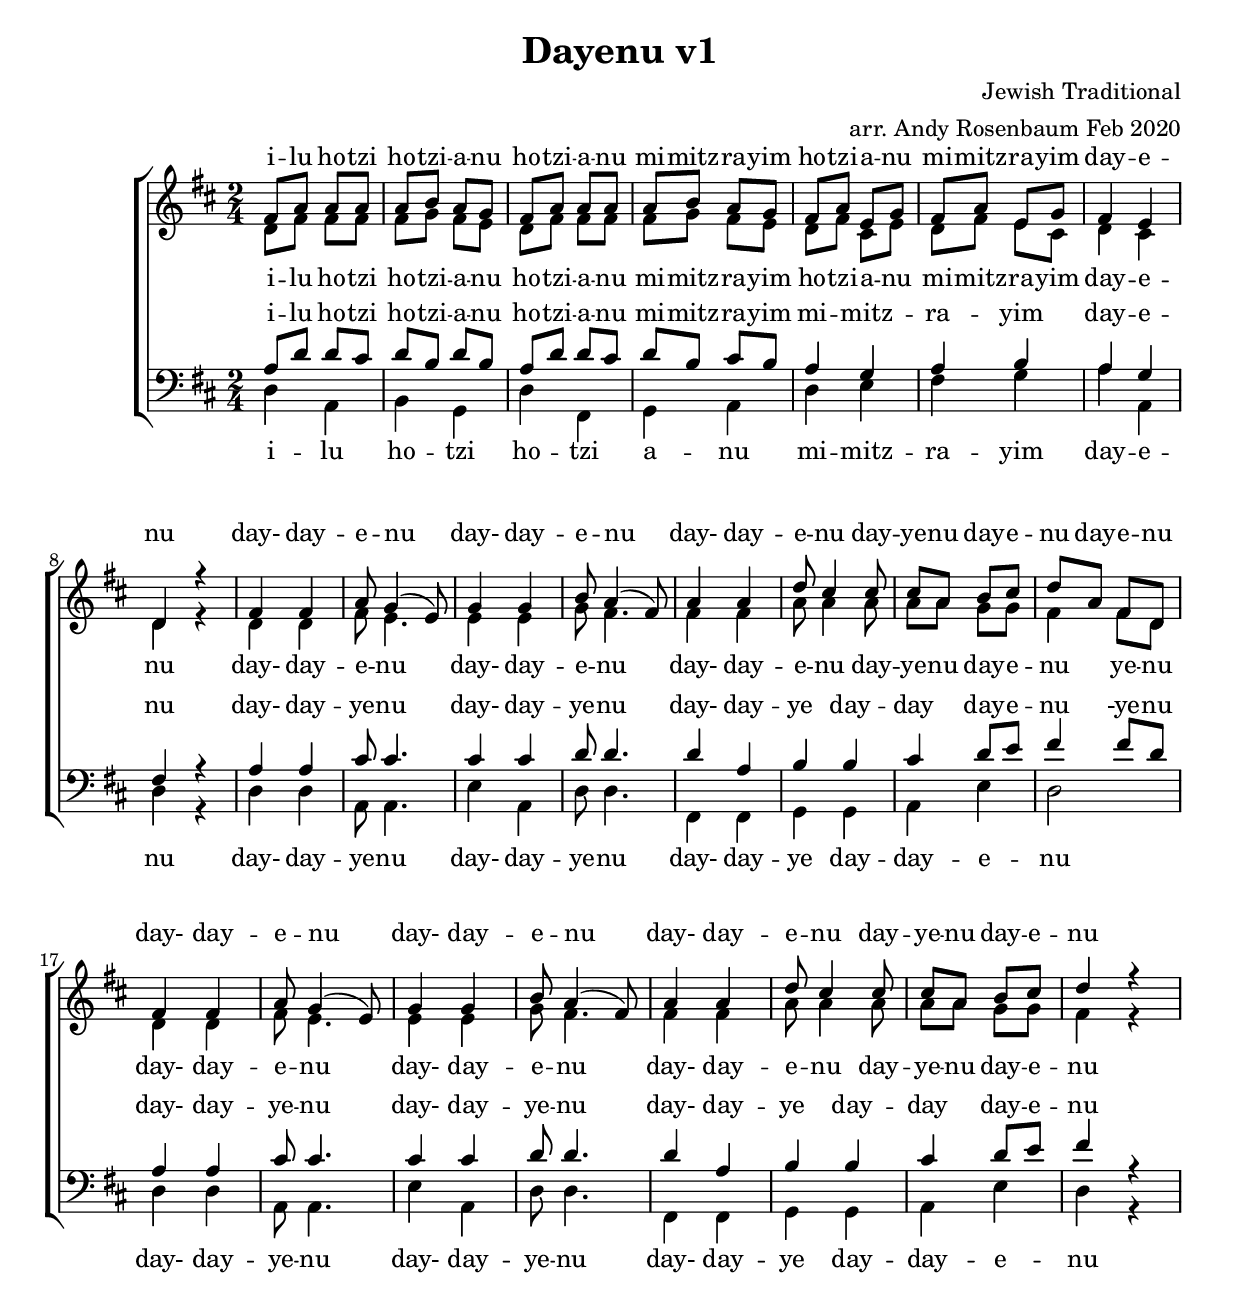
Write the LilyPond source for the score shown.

\version "2.18.2"  % necessary for upgrading to future LilyPond versions.

\header {
	title = "Dayenu v1"
	composer = "Jewish Traditional"
	arranger = "arr. Andy Rosenbaum Feb 2020"
}


\paper {
  top-system-spacing #'basic-distance = #10
  score-system-spacing #'basic-distance = #20
  system-system-spacing #'basic-distance = #20
  last-bottom-spacing #'basic-distance = #10
}

global = {
  \key d \major
  \time 2/4
}

% ===== %
% verse %
% ===== %

sopVerse = \relative d' {
	| fis8 a a a | a b a g 
	| fis a a a  | a b a g 
	| fis a e g  | fis a e g 
	| fis4 e     | d  r |
}

altoVerse = \relative d' {
	| d8 fis fis fis | fis g fis e
	| d fis fis fis  | fis g fis e
	| d fis cis e  | d fis e cis
	| d4 cis         | d  r |
}

tenorVerse = \relative d' {
	| a8 d d cis | d b d b
	| a d d cis | d b cis b
	| a4 g | a b
	| a4 g | fis  r |
}

bassVerse = \relative d {
	| d a | b g
	| d' fis, | g a
	| d e | fis g
	| a a, | d r
}

words = \lyricmode {
	| i -- lu ho -- tzi | ho -- tzi -- a -- nu | ho -- tzi -- a -- nu | mi -- mitz -- ra -- yim | ho -- tzi -- a -- nu | mi -- mitz -- ra -- yim | day -- e -- | nu |
}

tenorWords = \lyricmode {
	| i -- lu ho -- tzi 
	| ho -- tzi -- a -- nu 
	| ho -- tzi -- a -- nu 
	| mi -- mitz -- ra -- yim 
	| mi -- mitz -- 
	| ra -- yim 
	| day -- e -- 
	| nu |
}

bassWords = \lyricmode {
	| i -- lu 
	| ho -- tzi 
	| ho -- tzi 
	| a -- nu 
	| mi -- mitz -- 
	| ra -- yim 
	| day -- e -- 
	| nu |
}

% ====== %
% chorus %
% ====== %

sopChorusCommon = \relative d' {
	| fis4 fis 
	| a8 g4( e8)
	| g4 g
	| b8 a4( fis8)
	| a4 a
	| d8 cis4 cis8
	| cis a b cis |
}


sopChorusEndOne = \relative d'' {
	| d8 a fis d |
}

sopChorusEndTwo = \relative d'' {
	| d4 r4 |
}

altoChorusCommon = \relative d' {
	| d4 d
	| fis8 e4.
	| e4 e
	| g8 fis4.
	| fis4 fis
	| a8 a4 a8
	| a8 a g g |
}

altoChorusEndOne = \relative d' {
	| fis4 fis8 d |
}

altoChorusEndTwo = \relative d' {
	| fis4 r |
}

tenorChorusCommon = \relative d' {
	| a4 a 
	| cis8 cis4.
	| cis4 cis 
	| d8 d4.
	| d4 a 
	| b b 
	| cis d8 e |
}

tenorChorusEndOne = \relative d' {
	| fis4 fis8 d |
}

tenorChorusEndTwo = \relative d' {
	| fis4 r |
}

bassChorusCommon = \relative d {
	| d4 d
	| a8 a4.
	| e'4 a,
	| d8 d4.
	| fis,4 fis
	| g g 
	| a e' |
}

bassChorusEndOne = \relative d {
	| d2 |
}

bassChorusEndTwo = \relative d {
	| d4 r |
}

upperChorusWordsCommon = \lyricmode {
	| day- day -- | e -- nu 
	| day- day -- | e -- nu
	| day- day -- | e -- nu day -- 
	| ye -- nu day -- e -- |
}

sopChorusWordsEndOne = \lyricmode {
	| nu day -- e -- nu |
}

altoChorusWordsEndOne = \lyricmode {
	| nu ye -- nu |
}

upperChorusWordsEndTwo = \lyricmode {
	| nu |
}

lowerChorusWordsCommon = \lyricmode {
	| day- day -- | ye -- nu 
	| day- day -- | ye -- nu
	| day- day -- | ye day -- |
}

tenorChorusWordsEndOne = \lyricmode {
	| day day -- e -- | nu -ye -- nu |
}

tenorChorusWordsEndTwo = \lyricmode {
	| day day -- e -- | nu |
}

bassChorusWordsEnd = \lyricmode {
	| day -- e -- | nu |
}

% ======== %
% in order %
% ======== %

sop = { \sopVerse \sopChorusCommon \sopChorusEndOne \sopChorusCommon \sopChorusEndTwo }

alto = { \altoVerse \altoChorusCommon \altoChorusEndOne \altoChorusCommon 
\altoChorusEndTwo }

tenor = { \tenorVerse \tenorChorusCommon \tenorChorusEndOne \tenorChorusCommon \tenorChorusEndTwo }

bass = { \bassVerse \bassChorusCommon \bassChorusEndOne \bassChorusCommon \bassChorusEndTwo }

sopWordsAll = { \words \upperChorusWordsCommon \sopChorusWordsEndOne \upperChorusWordsCommon \upperChorusWordsEndTwo }

altoWordsAll = { \words \upperChorusWordsCommon \altoChorusWordsEndOne \upperChorusWordsCommon \upperChorusWordsEndTwo }

tenorWordsAll = { \tenorWords \lowerChorusWordsCommon \tenorChorusWordsEndOne \lowerChorusWordsCommon \tenorChorusWordsEndTwo }

bassWordsAll = { \bassWords \lowerChorusWordsCommon \bassChorusWordsEnd \lowerChorusWordsCommon \bassChorusWordsEnd }

mainChorusOne = \relative c' {
	| e8 e e e e e | e d8. c16 b4 b8 | d8 d d d d d | d c8. b16 a4 a8 |
}

mainChorusOneLow = \relative c {
	| e8 e e e e e | e d8. c16 b4 b8 | d8 d d d d d | d c8. b16 a4 a8 |
}

% above chorus options

aboveChorusOneA = \relative c'' {
	| a8 a a a a a | a g8. f16 e4 e8 | f8 f f e e e | e fis8. gis16 a4 a8 |
}

aboveChorusOneB = \relative c'' {
	| a8 a a a a a | gis gis8. gis16 gis4 gis8 | f8 f f e e e | e fis8. gis16 a4 a8 |
}

aboveChorusOneC = \relative c'' {
	| a8 a a a a a | gis gis8. gis16 gis4 gis8 | f8 f f e e e | f e8. d16 c4 c8 |
}

aboveChorusOneD = \relative c'' {
	| a8 a a a a a | gis gis8. gis16 gis4 gis8 | gis8 gis gis f f f | f e8. d16 c4 c8 |
}

% below chorus options

belowChorusOneA = \relative c' {
	| c8 c c c c c | c b8. a16 b4 b8 | b8 b b b b b | b a8. gis16 a4 a8 |
}

belowChorusOneB = \relative c' {
	| c8 c c c c c | c b8. a16 e4 e8 | f8 f f d d d | d e8. f16 e4 e8 |
}

belowChorusOneC = \relative c' {
	| c8 c c c c c | c b8. a16 e4 e8 | f8 f f gis gis gis | f gis8. f16 e4 e8 |
}

belowChorusOneD = \relative c' {
	| c8 c c c c c | c b8. a16 e4 e8 | f8 f f gis gis gis | a gis8. f16 e4 e8 |
}



% bass options

baseChorusOneA = \relative c {
%   | a4. | a4. | b4. | e,4. | b'4. | e,4. | b'4 e,8 | a4. |
%     | a4. | a4. | b4. | e,4. | b'4. | e,4. | e8 fis gis | a4. |
    | a4. a | b e, | b' e, | e8 fis gis a4. |
}

% offbeat options

% Soprano
offBeatChorusOneA = \relative c' {
% 	| r8 c c r8 c c | r8 c r r8 b b | r8 b b r8 b b | r8 b r r8 c c |
	| r8 c c r8 c c | r8 b4 r8 gis gis | r8 gis gis r8 b b | r8 d4 r8 c c |
}

% Tenor
offBeatChorusOneB = \relative c' {
% 	| r8 a a r8 a a | r8 a r r8 gis gis | r8 gis gis r8 gis gis | r8 gis r r8 a a |
	| r8 a a r8 a a | r8 gis4 r8 b b | r8 b b r8 gis gis | r8 gis4 r8 e e |
%	| r8 a a r8 g g | r8 f4 r8 e e | r8 gis gis r8 gis gis | r8 gis4 r8 e e |
}

offBeatChorusOneC = \relative c' {
% 	| r8 e e r8 e e | r8 e r r8 d d | r8 d d r8 d d | r8 f r r8 e e |
	| r8 e e r8 e e | r8 e4 r8 d d | r8 d d r8 d d | r8 f4 r8 e e |
}

% offBeatBa = \lyricmode { | ba ba ba ba | ba ba ba ba | ba ba ba ba | ba ba ba ba | }
offBeatBa = \lyricmode { | ba ba ba ba | ba ba ba | ba ba ba ba | ba ba ba | }

% other

restNotes = { | r4. r | r r | }

basicTum = \lyricmode { | tum -- ba -- la tum -- ba -- la | tum -- ba -- la -- lai -- ka | tum -- ba -- la tum -- ba -- la | tum -- ba -- la -- lai -- ka | }

bassDoom = \lyricmode { | doom doom | doom doom | doom doom | tum -- ba -- la -- la | }

emptyWords = \lyricmode {}

% papa = \lyricmode { | pa pa pa pa | }

% ================== %
% chrous second part %
% ================== %

% Alto
mainChorusTwo = \relative c' {
	| a8 c e a4 a8 | c8 b a e4 e8 | g8 f d b4 b8 | d8 c8 b a4. |
}

aboveChorusTwoA = \relative c' {
	| c8 e a c4 c8 | e8 d c b4 b8 | b8 d c b4 e,8 | f8 e d c4 c8 |
}

aboveChorusTwoB = \relative c' {
	| c8 e a c4 c8 | e8 d c b4 b8 | b8 a gis e4 e8 | f8 e d c4 c8 |
}

aboveChorusTwoC = \relative c' {
	| c8 e a c4 c8 | e8 d c b4 b8 | b8 b b b4 e,8 | f8 e d c4 c8 |
}

aboveChorusTwoD = \relative c' {
	| c8 e a c4 c8 | e8 d c b4 b8 | b8 a g f4 f8 | e8 e e e4 e8 |
}

sopranoChorusTwoA = \relative c' {
	| c8 a c e4 e8 | e8 d c c4 c8 | b8 g a b4 b8 | b8 c d c4. |
}

tenorChorusTwoA = \relative c' {
	| r8 a a r8 c4 | r8 c c r g4 | r8 b b r8 gis4 | gis8 a gis e4. |
}

tenorChorusTwoAWords = \lyricmode { | ba ba ba | ba ba ba | ba ba ba | frey -- lach -- zol -- zayn | }

baseChorusTwoA = \relative c {
	| a4. a | f c' | g e | e8 fis gis a4. |
}

spiel = \lyricmode { | tum -- ba -- la -- lai -- ka | spiel -- ba -- la -- lai -- ka | tum -- ba -- la -- lai -- ka | frey -- lach -- zol -- zayn | }

bassDoomTwo = \lyricmode { | doom doom | doom doom | doom doom | frey -- lach -- zol -- zayn | }

% DENSE

%{ DENSE
sopMusic = { \aboveChorusOneD }
sopWords = \basicTum

altoMusic = { \mainChorusOne \mainChorusTwo }
altoWords = \basicTum

tenorMusic = \belowChorusOneC
% tenorWords = \basicTum

bassMusic = \baseChorusOneA
%}

% OPEN

sopMusic = \transpose c c' { \offBeatChorusOneA \sopranoChorusTwoA }
sopWords = { \offBeatBa \spiel }

altoMusic = { \mainChorusOne \mainChorusTwo }
altoWords = { \basicTum \spiel }

% tenorMusic = \transpose c c, { \offBeatChorusOneB }
tenorMusic = { \offBeatChorusOneB \tenorChorusTwoA }
% tenorWords = { \offBeatBa \tenorChorusTwoAWords }

bassMusic = { \baseChorusOneA \baseChorusTwoA }

% bassWords = { \bassDoom \bassDoomTwo }


\score {
  \new ChoirStaff <<
    \new Lyrics = "sopranos" \with {
      % this is needed for lyrics above a staff
      \override VerticalAxisGroup.staff-affinity = #DOWN
    }
    \new Staff = "upper" <<
	\set Staff.midiInstrument = "voice oohs"
      \new Voice = "sopranos" {
        \voiceOne
        << \global \sop >>
      }
      \new Voice = "altos" {
        \voiceTwo
        << \global \alto >>
      }
    >>
    \new Lyrics = "altos"
    \new Lyrics = "tenors" \with {
      % this is needed for lyrics above a staff
      \override VerticalAxisGroup.staff-affinity = #DOWN
    }
    \new Staff = "lower" <<
      \set Staff.midiInstrument = "voice oohs"
      \clef bass
      \new Voice = "tenors" {
        \voiceOne
        << \global \tenor >>
      }
      \new Voice = "basses" {
        \voiceTwo << \global \bass >>
      }
    >>
    \new Lyrics = "basses"
    \context Lyrics = "sopranos" \lyricsto "sopranos" \sopWordsAll
    \context Lyrics = "altos" \lyricsto "altos" \altoWordsAll
    \context Lyrics = "tenors" \lyricsto "tenors" \tenorWordsAll
    \context Lyrics = "basses" \lyricsto "basses" \bassWordsAll
  >>
\layout{}
\midi{ \tempo 4 = 100 }
}
